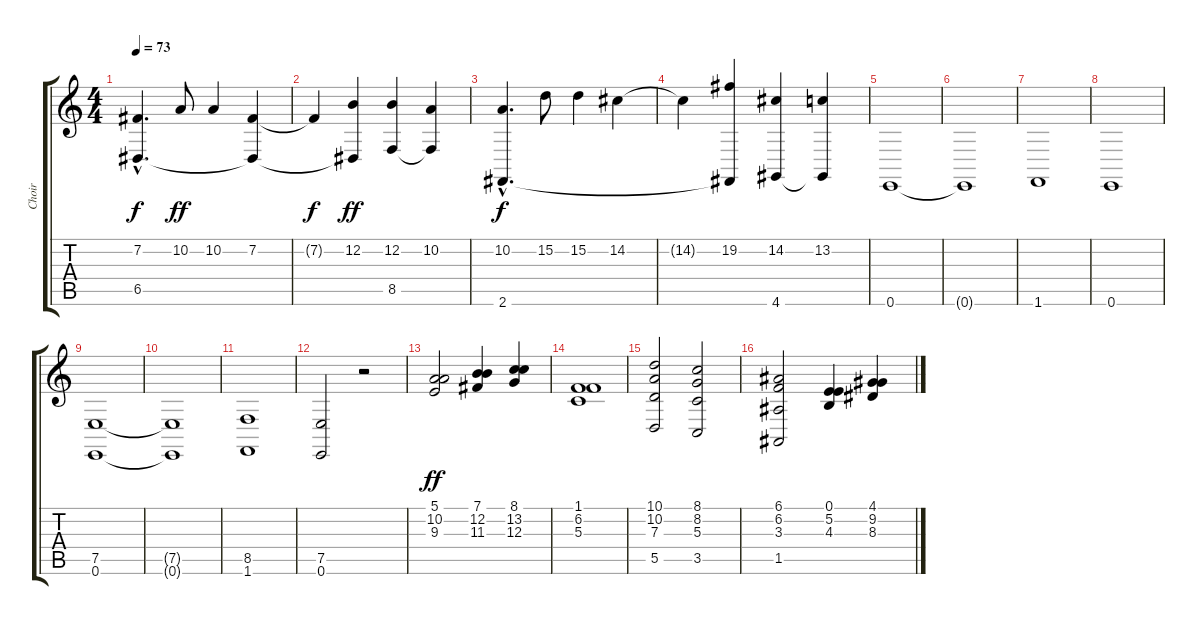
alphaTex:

\track ("Choir" "Choir") {instrument choiraahs}
\staff {score tabs}
\tuning (E4 B3 G3 D3 A2 E2) {hide}
\ts (4 4)
\tempo 73
\clef g2
\ks c
(7.2{hac t} 6.5{hac}).4{d dy f} 10.2.8{dy ff} 10.2.4 (7.2 6.5{t}).4 |
7.2{t}.4{dy f} (12.2 6.5{t}).4{dy ff} (12.2 8.5).4 (10.2 8.5{t}).4 |
(10.2{hac} 2.6{hac}).4{d dy f} 15.2.8 15.2.4 14.2.4 |
14.2{t}.4 (19.2 2.6{t}).4 (14.2 4.6).4 (13.2 4.6{t}).4 |
0.6.1 |
0.6{t}.1 |
1.6.1 |
0.6.1 |
(7.5 0.6).1 |
(7.5{t} 0.6{t}).1 |
(8.5 1.6).1 |
(7.5 0.6).2 r.2 |
(5.1 10.2 9.3).2{dy ff instrument pad4choir} (7.1 12.2 11.3).4 (8.1 13.2 12.3).4 |
(1.1 6.2 5.3).1 |
(10.1 10.2 7.3 5.5).2 (8.1 8.2 5.3 3.5).2 |
(6.1 6.2 3.3 1.5).2 (0.1 5.2 4.3).4 (4.1 9.2 8.3).4
